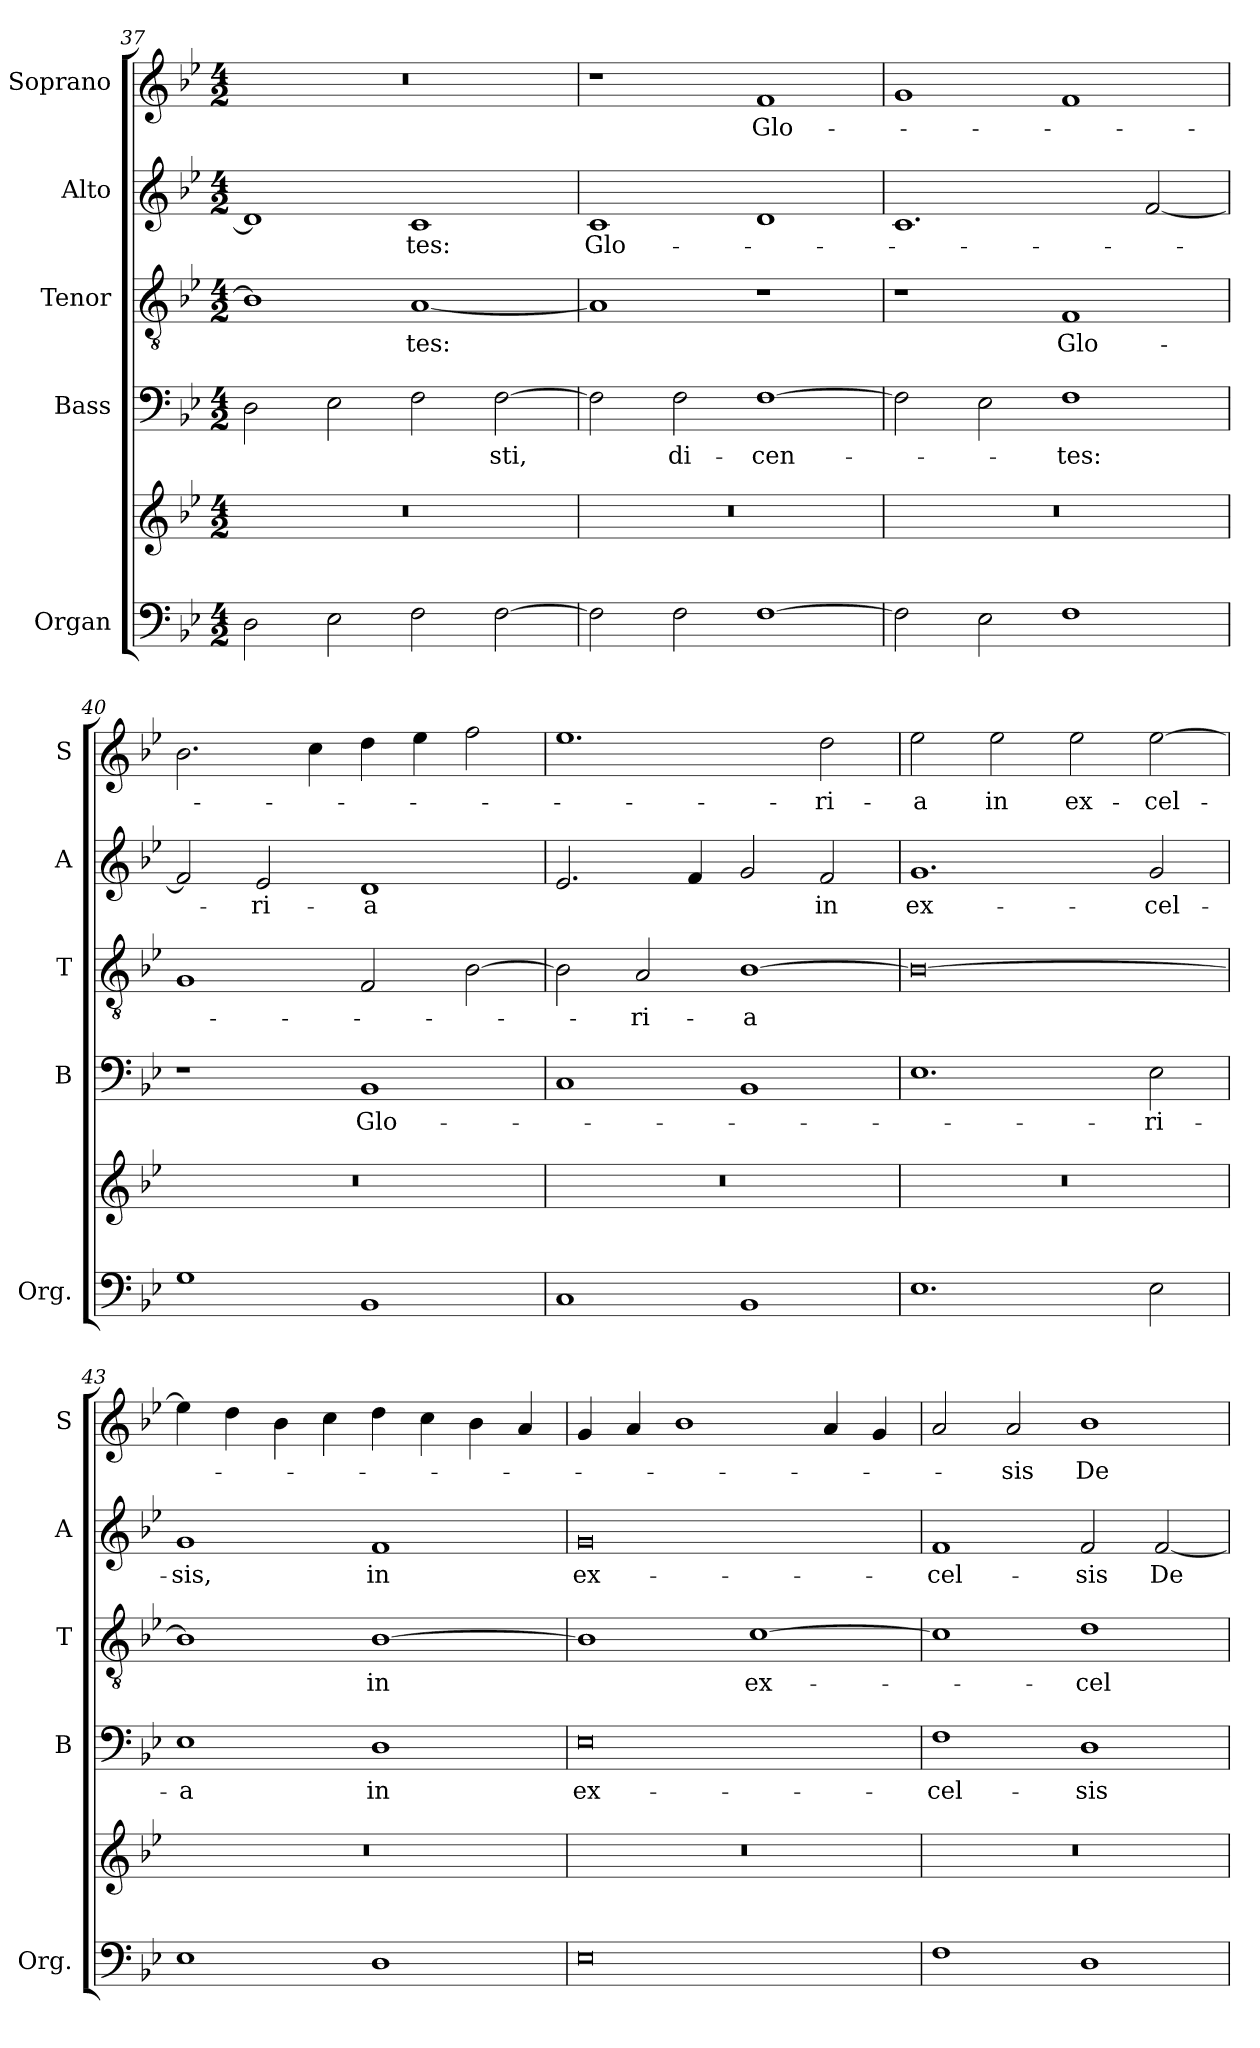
**kern	**kern	**kern	**text	**kern	**text	**kern	**text	**kern	**text
*part5	*part5	*part4	*part4	*part3	*part3	*part2	*part2	*part1	*part1
*staff6	*staff5	*staff4	*staff4	*staff3	*staff3	*staff2	*staff2	*staff1	*staff1
*I"Organ	*	*I"Bass	*	*I"Tenor	*	*I"Alto	*	*I"Soprano	*
*I'Org.	*	*I'B	*	*I'T	*	*I'A	*	*I'S	*
*clefF4	*clefG2	*clefF4	*	*clefGv2	*	*clefG2	*	*clefG2	*
*k[b-e-]	*k[b-e-]	*k[b-e-]	*	*k[b-e-]	*	*k[b-e-]	*	*k[b-e-]	*
*B-:	*B-:	*B-:	*	*B-:	*	*B-:	*	*B-:	*
*M4/2	*M4/2	*M4/2	*	*M4/2	*	*M4/2	*	*M4/2	*
=37	=37	=37	=37	=37	=37	=37	=37	=37	=37
2D\	0r	2D\	.	1B-]	.	1d]	.	0r	.
2E-\	.	2E-\	.	.	.	.	.	.	.
!	!	!	!	!	!LO:LY:b	!	!LO:LY:b	!	!
2F\	.	2F\	.	[1A	-tes:	1c	-tes:	.	.
!	!	!	!LO:LY:b	!	!	!	!	!	!
[2F\	.	[2F\	-sti,	.	.	.	.	.	.
=38	=38	=38	=38	=38	=38	=38	=38	=38	=38
!	!	!	!	!	!	!	!LO:LY:b	!	!
2F\]	0r	2F\]	.	1A]	.	1c	Glo-	1r	.
!	!	!	!LO:LY:b	!	!	!	!	!	!
2F\	.	2F\	di-	.	.	.	.	.	.
!	!	!	!LO:LY:b	!	!	!	!	!	!LO:LY:b
[1F	.	[1F	-cen-	1r	.	1d	.	1f	Glo-
!!LO:PB:g=z
=39	=39	=39	=39	=39	=39	=39	=39	=39	=39
2F\]	0r	2F\]	.	1r	.	1.c	.	1g	.
2E-\	.	2E-\	.	.	.	.	.	.	.
!	!	!	!LO:LY:b	!	!LO:LY:b	!	!	!	!
1F	.	1F	-tes:	1F	Glo-	.	.	1f	.
.	.	.	.	.	.	[2f/	.	.	.
=40	=40	=40	=40	=40	=40	=40	=40	=40	=40
1G	0r	1r	.	1G	.	2f/]	.	2.b-\	.
!	!	!	!	!	!	!	!LO:LY:b	!	!
.	.	.	.	.	.	2e-/	-ri-	.	.
.	.	.	.	.	.	.	.	4cc\	.
!	!	!	!LO:LY:b	!	!	!	!LO:LY:b	!	!
1BB-	.	1BB-	Glo-	2F/	.	1d	-a	4dd\	.
.	.	.	.	.	.	.	.	4ee-\	.
.	.	.	.	[2B-\	.	.	.	2ff\	.
=41	=41	=41	=41	=41	=41	=41	=41	=41	=41
1C	0r	1C	.	2B-\]	.	2.e-/	.	1.ee-	.
!	!	!	!	!	!LO:LY:b	!	!	!	!
.	.	.	.	2A/	-ri-	.	.	.	.
.	.	.	.	.	.	4f/	.	.	.
!	!	!	!	!	!LO:LY:b	!	!	!	!
1BB-	.	1BB-	.	[1B-	-a	2g/	.	.	.
!	!	!	!	!	!	!	!LO:LY:b	!	!LO:LY:b
.	.	.	.	.	.	2f/	in	2dd\	-ri-
=42	=42	=42	=42	=42	=42	=42	=42	=42	=42
!	!	!	!	!	!	!	!LO:LY:b	!	!LO:LY:b
1.E-	0r	1.E-	.	0B-_	.	1.g	ex-	2ee-\	-a
!	!	!	!	!	!	!	!	!	!LO:LY:b
.	.	.	.	.	.	.	.	2ee-\	in
!	!	!	!	!	!	!	!	!	!LO:LY:b
.	.	.	.	.	.	.	.	2ee-\	ex-
!	!	!	!LO:LY:b	!	!	!	!LO:LY:b	!	!LO:LY:b
2E-\	.	2E-\	-ri-	.	.	2g/	-cel-	[2ee-\	-cel-
=43	=43	=43	=43	=43	=43	=43	=43	=43	=43
!	!	!	!LO:LY:b	!	!	!	!LO:LY:b	!	!
1E-	0r	1E-	-a	1B-]	.	1g	-sis,	4ee-\]	.
.	.	.	.	.	.	.	.	4dd\	.
.	.	.	.	.	.	.	.	4b-\	.
.	.	.	.	.	.	.	.	4cc\	.
!	!	!	!LO:LY:b	!	!LO:LY:b	!	!LO:LY:b	!	!
1D	.	1D	in	[1B-	in	1f	in	4dd\	.
.	.	.	.	.	.	.	.	4cc\	.
.	.	.	.	.	.	.	.	4b-\	.
.	.	.	.	.	.	.	.	4a/	.
!!LO:LB:g=z
=44	=44	=44	=44	=44	=44	=44	=44	=44	=44
!	!	!	!LO:LY:b	!	!	!	!LO:LY:b	!	!
0E-	0r	0E-	ex-	1B-]	.	0g	ex-	4g/	.
.	.	.	.	.	.	.	.	4a/	.
.	.	.	.	.	.	.	.	1b-	.
!	!	!	!	!	!LO:LY:b	!	!	!	!
.	.	.	.	[1c	ex-	.	.	.	.
.	.	.	.	.	.	.	.	4a/	.
.	.	.	.	.	.	.	.	4g/	.
=45	=45	=45	=45	=45	=45	=45	=45	=45	=45
!	!	!	!LO:LY:b	!	!	!	!LO:LY:b	!	!
1F	0r	1F	-cel-	1c]	.	1f	-cel-	2a/	.
!	!	!	!	!	!	!	!	!	!LO:LY:b
.	.	.	.	.	.	.	.	2a/	-sis
!	!	!	!LO:LY:b	!	!LO:LY:b	!	!LO:LY:b	!	!LO:LY:b
1D	.	1D	-sis	1d	-cel-	2f/	-sis	1b-	De-
!	!	!	!	!	!	!	!LO:LY:b	!	!
.	.	.	.	.	.	[2f/	De-	.	.
=	=	=	=	=	=	=	=	=	=
*-	*-	*-	*-	*-	*-	*-	*-	*-	*-
